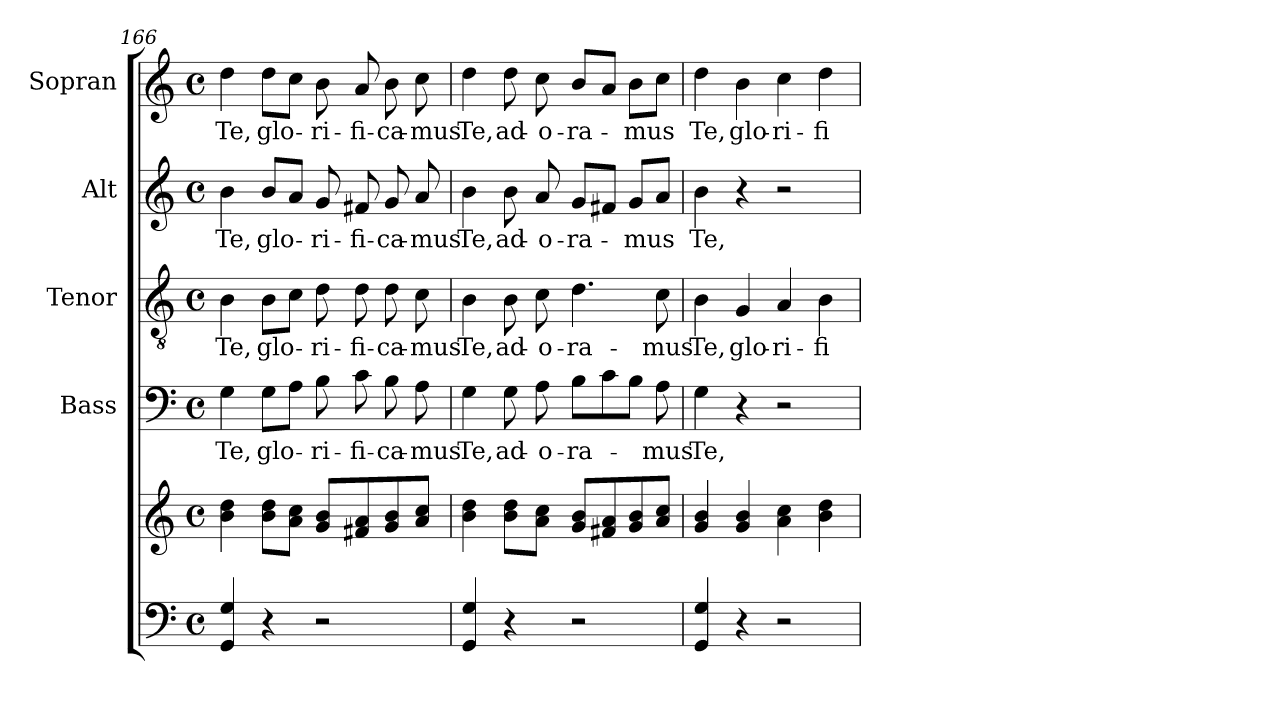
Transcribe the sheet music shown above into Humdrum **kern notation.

**kern	**kern	**kern	**text	**kern	**text	**kern	**text	**kern	**text
*part5	*part5	*part4	*part4	*part3	*part3	*part2	*part2	*part1	*part1
*staff6	*staff5	*staff4	*staff4	*staff3	*staff3	*staff2	*staff2	*staff1	*staff1
*	*	*I"Bass	*	*I"Tenor	*	*I"Alt	*	*I"Sopran	*
*	*	*I'B.	*	*I'T.	*	*I'A.	*	*I'S.	*
*clefF4	*clefG2	*clefF4	*	*clefGv2	*	*clefG2	*	*clefG2	*
*k[]	*k[]	*k[]	*	*k[]	*	*k[]	*	*k[]	*
*C:	*C:	*C:	*	*C:	*	*C:	*	*C:	*
*M4/4	*M4/4	*M4/4	*	*M4/4	*	*M4/4	*	*M4/4	*
*met(c)	*met(c)	*met(c)	*	*met(c)	*	*met(c)	*	*met(c)	*
=166	=166	=166	=166	=166	=166	=166	=166	=166	=166
!	!	!	!LO:LY:b	!	!LO:LY:b	!	!LO:LY:b	!	!LO:LY:b
4GG/ 4G/	4b\ 4dd\	4G\	Te,	4B\	Te,	4b\	Te,	4dd\	Te,
!	!	!	!LO:LY:b	!	!LO:LY:b	!	!LO:LY:b	!	!LO:LY:b
4r	8b\ 8dd\L	8G\L	glo-	8B\L	glo-	8b/L	glo-	8dd\L	glo-
.	8a\ 8cc\J	8A\J	.	8c\J	.	8a/J	.	8cc\J	.
!	!	!	!LO:LY:b	!	!LO:LY:b	!	!LO:LY:b	!	!LO:LY:b
2r	8g/ 8b/L	8B\	-ri-	8d\	-ri-	8g/	-ri-	8b\	-ri-
!	!	!	!LO:LY:b	!	!LO:LY:b	!	!LO:LY:b	!	!LO:LY:b
.	8f#X/ 8a/	8c\	-fi-	8d\	-fi-	8f#X/	-fi-	8a/	-fi-
!	!	!	!LO:LY:b	!	!LO:LY:b	!	!LO:LY:b	!	!LO:LY:b
.	8g/ 8b/	8B\	-ca-	8d\	-ca-	8g/	-ca-	8b\	-ca-
!	!	!	!LO:LY:b	!	!LO:LY:b	!	!LO:LY:b	!	!LO:LY:b
.	8a/ 8cc/J	8A\	-mus	8c\	-mus	8a/	-mus	8cc\	-mus
=167	=167	=167	=167	=167	=167	=167	=167	=167	=167
!	!	!	!LO:LY:b	!	!LO:LY:b	!	!LO:LY:b	!	!LO:LY:b
4GG/ 4G/	4b\ 4dd\	4G\	Te,	4B\	Te,	4b\	Te,	4dd\	Te,
!	!	!	!LO:LY:b	!	!LO:LY:b	!	!LO:LY:b	!	!LO:LY:b
4r	8b\ 8dd\L	8G\	ad-	8B\	ad-	8b\	ad-	8dd\	ad-
!	!	!	!LO:LY:b	!	!LO:LY:b	!	!LO:LY:b	!	!LO:LY:b
.	8a\ 8cc\J	8A\	-o-	8c\	-o-	8a/	-o-	8cc\	-o-
!	!	!	!LO:LY:b	!	!LO:LY:b	!	!LO:LY:b	!	!LO:LY:b
2r	8g/ 8b/L	8B\L	-ra-	4.d\	-ra-	8g/L	-ra-	8b/L	-ra-
.	8f#X/ 8a/	8c\	.	.	.	8f#X/J	.	8a/J	.
!	!	!	!	!	!	!	!LO:LY:b	!	!LO:LY:b
.	8g/ 8b/	8B\J	.	.	.	8g/L	-mus	8b\L	-mus
!	!	!	!LO:LY:b	!	!LO:LY:b	!	!	!	!
.	8a/ 8cc/J	8A\	-mus	8c\	-mus	8a/J	.	8cc\J	.
=168	=168	=168	=168	=168	=168	=168	=168	=168	=168
!	!	!	!LO:LY:b	!	!LO:LY:b	!	!LO:LY:b	!	!LO:LY:b
4GG/ 4G/	4g/ 4b/	4G\	Te,	4B\	Te,	4b\	Te,	4dd\	Te,
!	!	!	!	!	!LO:LY:b	!	!	!	!LO:LY:b
4r	4g/ 4b/	4r	.	4G/	glo-	4r	.	4b\	glo-
!	!	!	!	!	!LO:LY:b	!	!	!	!LO:LY:b
2r	4a\ 4cc\	2r	.	4A/	-ri-	2r	.	4cc\	-ri-
!	!	!	!	!	!LO:LY:b	!	!	!	!LO:LY:b
.	4b\ 4dd\	.	.	4B\	-fi-	.	.	4dd\	-fi-
=	=	=	=	=	=	=	=	=	=
*-	*-	*-	*-	*-	*-	*-	*-	*-	*-
